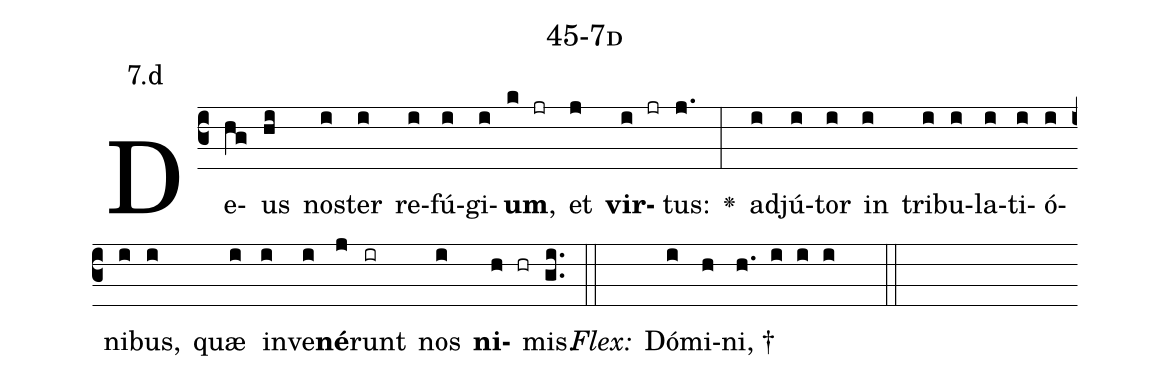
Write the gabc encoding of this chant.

name: 45-7d;
annotation: 7.d;
%%
(c3)De(hg)us(hi) nos(i)ter(i) re(i)fú(i)gi(i)<b>um</b>,(k jr) et(j) <b>vir</b>(i jr)tus:(j.) <v>\greheightstar</v>(:) ad(i)jú(i)tor(i) in(i) tri(i)bu(i)la(i)ti(i)ó(i)ni(i)bus,(i) quæ(i) in(i)ve(i)<b>né</b>(j)runt(ir) nos(i) <b>ni</b>(h hr)mis.(gi..) (::)
<i>Flex:</i>()  Dó(i)mi(h)ni, †(h. i i i  ::)

%E(i) u(i) o(j) u(i) a(h) e.(gi..) (::)
